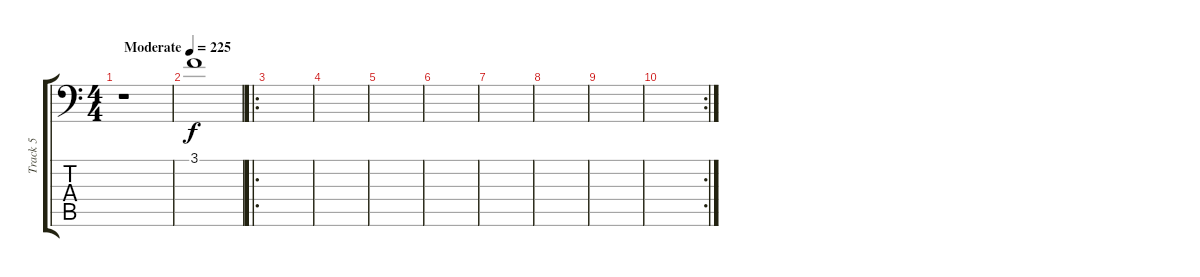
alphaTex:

\track ("Track 5" "Track 5") {instrument reversecymbal}
\staff {score tabs}
\tuning (D4 A3 F3 C2 G1 C1) {hide}
\ts (4 4)
\tempo (225 "Moderate")
\clef f4
\ks c
r.1{dy f instrument reversecymbal} |
3.1.1 |
\ro
|
|
|
|
|
|
|
\rc 2
